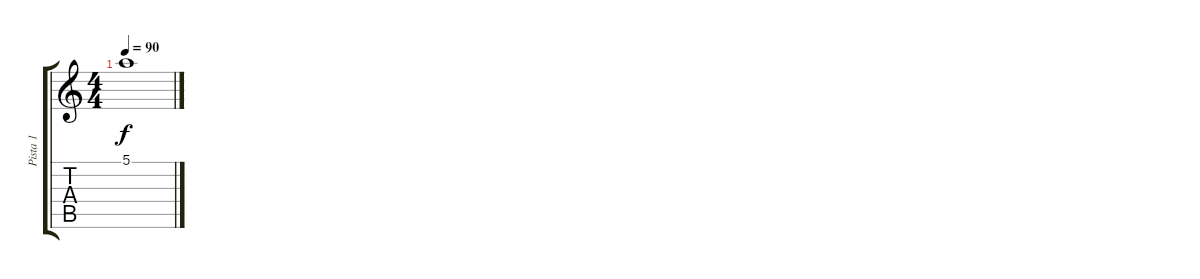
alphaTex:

\track ("Pista 1" "Pista 1") {instrument overdrivenguitar}
\staff {score tabs}
\tuning (E4 B3 G3 D3 A2 E2) {hide}
\ts (4 4)
\tempo 90
\clef g2
\ks c
5.1{t}.1{dy f}
